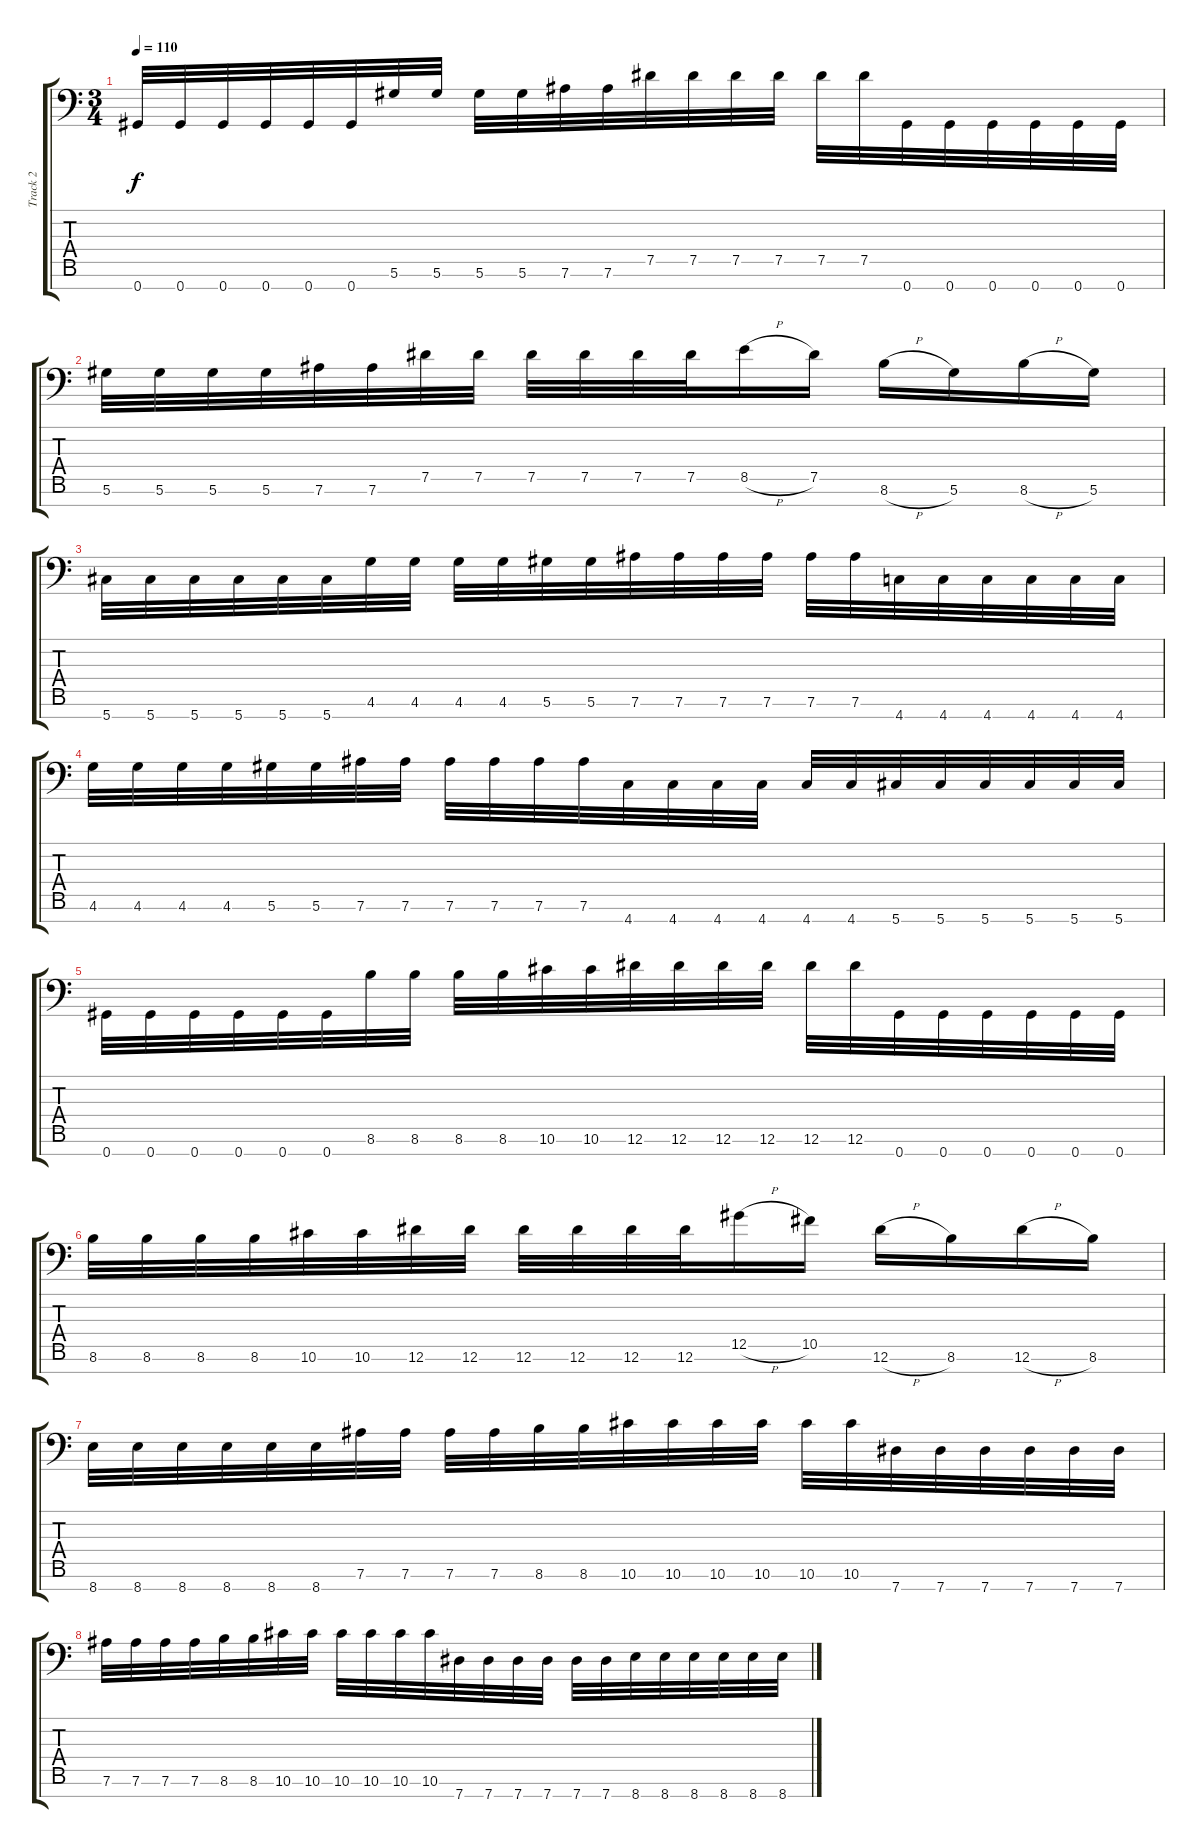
\track ("Track 2" "Track 2") {instrument overdrivenguitar}
\staff {score tabs}
\tuning (Eb4 Bb3 Gb3 Db3 Ab2 Eb2 Ab1) {hide}
\ts (3 4)
\tempo 110
\clef f4
\ks c
0.7.32{dy f} 0.7.32 0.7.32 0.7.32 0.7.32 0.7.32 5.6.32 5.6.32 5.6.32 5.6.32 7.6.32 7.6.32 7.5.32 7.5.32 7.5.32 7.5.32 7.5.32 7.5.32 0.7.32 0.7.32 0.7.32 0.7.32 0.7.32 0.7.32 |
5.6.32 5.6.32 5.6.32 5.6.32 7.6.32 7.6.32 7.5.32 7.5.32 7.5.32 7.5.32 7.5.32 7.5.32 8.5{h}.16 7.5.16 8.6{h}.16 5.6.16 8.6{h}.16 5.6.16 |
5.7.32 5.7.32 5.7.32 5.7.32 5.7.32 5.7.32 4.6.32 4.6.32 4.6.32 4.6.32 5.6.32 5.6.32 7.6.32 7.6.32 7.6.32 7.6.32 7.6.32 7.6.32 4.7.32 4.7.32 4.7.32 4.7.32 4.7.32 4.7.32 |
4.6.32 4.6.32 4.6.32 4.6.32 5.6.32 5.6.32 7.6.32 7.6.32 7.6.32 7.6.32 7.6.32 7.6.32 4.7.32 4.7.32 4.7.32 4.7.32 4.7.32 4.7.32 5.7.32 5.7.32 5.7.32 5.7.32 5.7.32 5.7.32 |
0.7.32 0.7.32 0.7.32 0.7.32 0.7.32 0.7.32 8.6.32 8.6.32 8.6.32 8.6.32 10.6.32 10.6.32 12.6.32 12.6.32 12.6.32 12.6.32 12.6.32 12.6.32 0.7.32 0.7.32 0.7.32 0.7.32 0.7.32 0.7.32 |
8.6.32 8.6.32 8.6.32 8.6.32 10.6.32 10.6.32 12.6.32 12.6.32 12.6.32 12.6.32 12.6.32 12.6.32 12.5{h}.16 10.5.16 12.6{h}.16 8.6.16 12.6{h}.16 8.6.16 |
8.7.32 8.7.32 8.7.32 8.7.32 8.7.32 8.7.32 7.6.32 7.6.32 7.6.32 7.6.32 8.6.32 8.6.32 10.6.32 10.6.32 10.6.32 10.6.32 10.6.32 10.6.32 7.7.32 7.7.32 7.7.32 7.7.32 7.7.32 7.7.32 |
7.6.32 7.6.32 7.6.32 7.6.32 8.6.32 8.6.32 10.6.32 10.6.32 10.6.32 10.6.32 10.6.32 10.6.32 7.7.32 7.7.32 7.7.32 7.7.32 7.7.32 7.7.32 8.7.32 8.7.32 8.7.32 8.7.32 8.7.32 8.7.32
